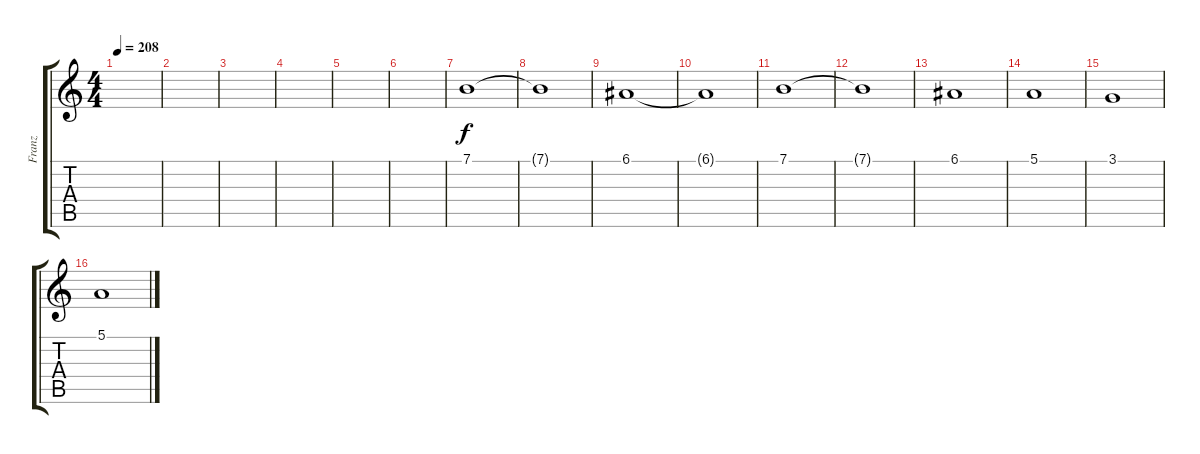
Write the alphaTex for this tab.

\track ("Franz" "Franz") {instrument baritonesax}
\staff {score tabs}
\tuning (E4 B3 G3 D3 A2 E2) {hide}
\ts (4 4)
\tempo 208
\clef g2
\ks c
|
|
|
|
|
|
7.1.1 |
7.1{t}.1 |
6.1.1 |
6.1{t}.1 |
7.1.1 |
7.1{t}.1 |
6.1.1 |
5.1.1 |
3.1.1 |
5.1.1
